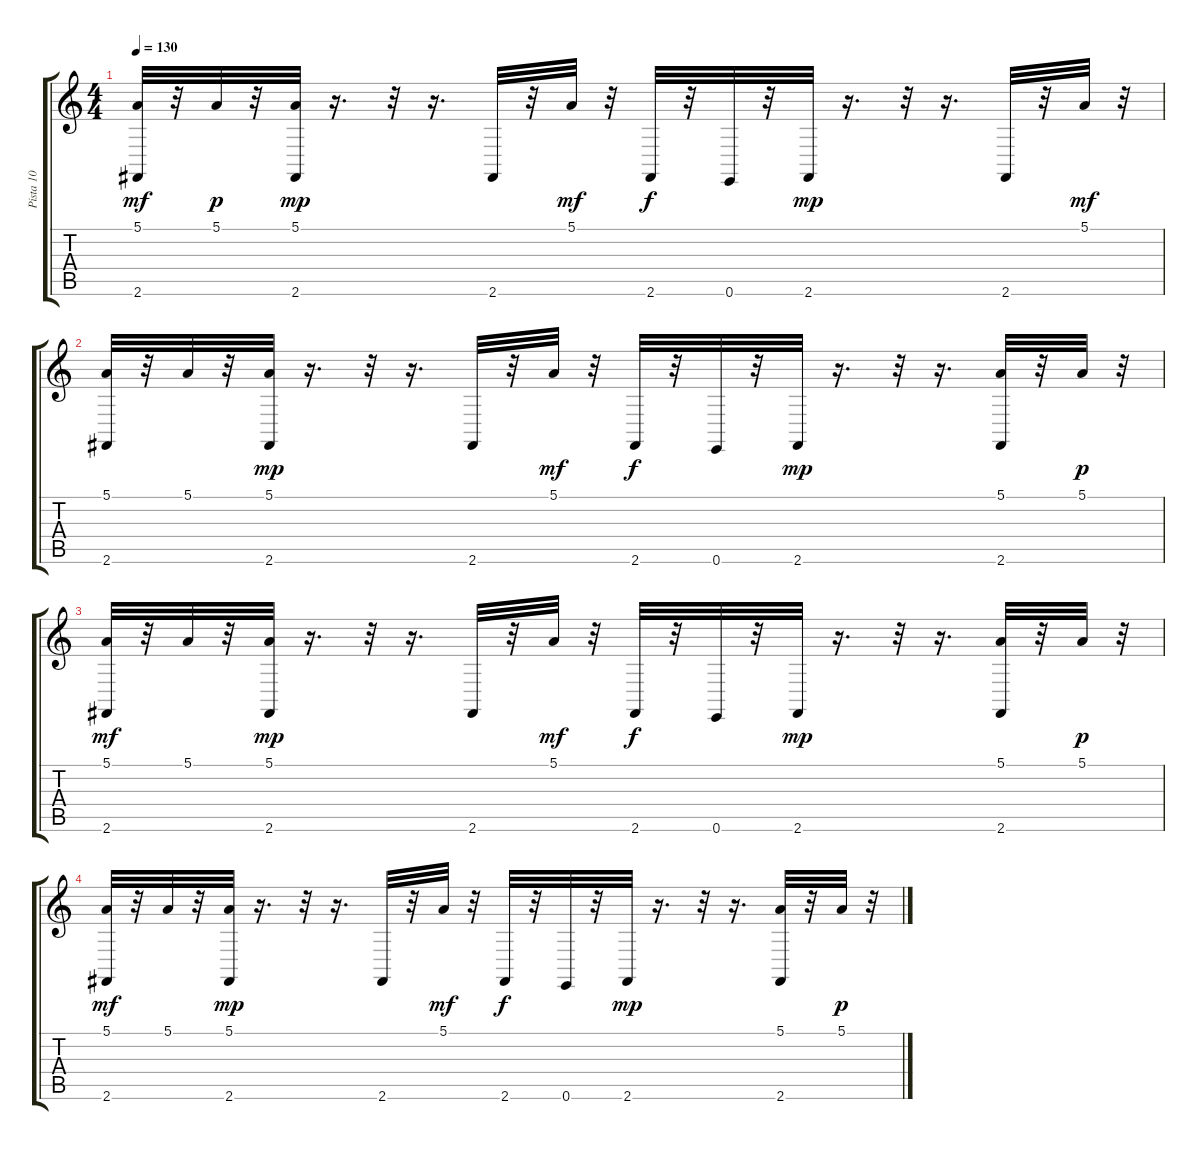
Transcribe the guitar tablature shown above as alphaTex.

\track ("Pista 10" "Pista 10") {instrument acousticgrandpiano}
\staff {score tabs}
\tuning (E4 B3 G3 D3 A2 E2) {hide}
\ts (4 4)
\tempo 130
\clef g2
\ks c
(5.1 2.6).32{dy mf} r.32 5.1.32{dy p} r.32 (5.1 2.6).32{dy mp} r.16{d} r.32 r.16{d} 2.6.32 r.32 5.1.32{dy mf} r.32 2.6.32{dy f} r.32 0.6.32 r.32 2.6.32{dy mp} r.16{d} r.32 r.16{d} 2.6.32 r.32 5.1.32{dy mf} r.32 |
(5.1 2.6).32 r.32 5.1.32 r.32 (5.1 2.6).32{dy mp} r.16{d} r.32 r.16{d} 2.6.32 r.32 5.1.32{dy mf} r.32 2.6.32{dy f} r.32 0.6.32 r.32 2.6.32{dy mp} r.16{d} r.32 r.16{d} (5.1 2.6).32 r.32 5.1.32{dy p} r.32 |
(5.1 2.6).32{dy mf} r.32 5.1.32 r.32 (5.1 2.6).32{dy mp} r.16{d} r.32 r.16{d} 2.6.32 r.32 5.1.32{dy mf} r.32 2.6.32{dy f} r.32 0.6.32 r.32 2.6.32{dy mp} r.16{d} r.32 r.16{d} (5.1 2.6).32 r.32 5.1.32{dy p} r.32 |
(5.1 2.6).32{dy mf} r.32 5.1.32 r.32 (5.1 2.6).32{dy mp} r.16{d} r.32 r.16{d} 2.6.32 r.32 5.1.32{dy mf} r.32 2.6.32{dy f} r.32 0.6.32 r.32 2.6.32{dy mp} r.16{d} r.32 r.16{d} (5.1 2.6).32 r.32 5.1.32{dy p} r.32
